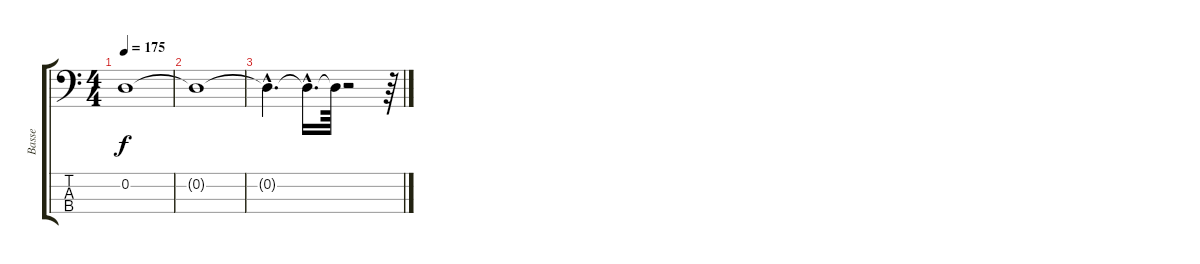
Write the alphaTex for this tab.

\track ("Basse" "Basse") {instrument electricbasspick}
\staff {score tabs}
\tuning (G2 D2 A1 E1) {hide}
\ts (4 4)
\tempo 175
\clef f4
\ks c
0.2{t}.1{dy f} |
0.2{t}.1 |
0.2{hac t}.4{d} 0.2{hac t}.16{d} 0.2{t}.64 r.2 r.64
